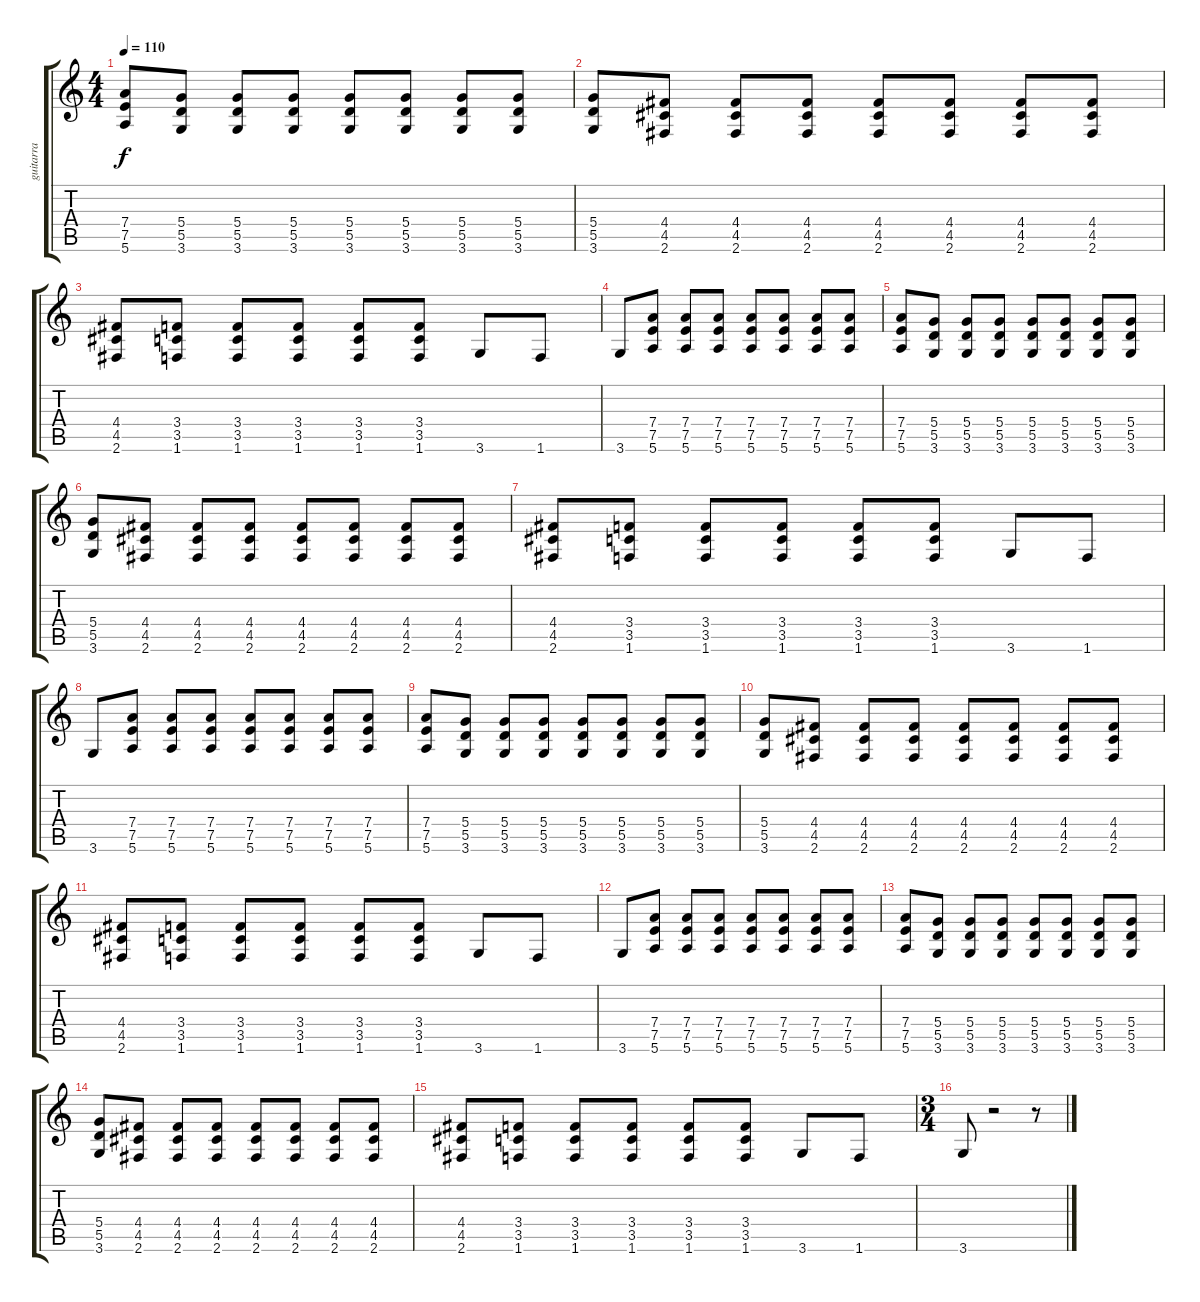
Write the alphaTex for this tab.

\track ("guitarra" "guitarra") {instrument electricguitarclean}
\staff {score tabs}
\tuning (E4 B3 G3 D3 A2 E2) {hide}
\ts (4 4)
\tempo 110
\clef g2
\ks c
(7.4 7.5 5.6).8{dy f} (5.4 5.5 3.6).8 (5.4 5.5 3.6).8 (5.4 5.5 3.6).8 (5.4 5.5 3.6).8 (5.4 5.5 3.6).8 (5.4 5.5 3.6).8 (5.4 5.5 3.6).8 |
(5.4 5.5 3.6).8 (4.4 4.5 2.6).8 (4.4 4.5 2.6).8 (4.4 4.5 2.6).8 (4.4 4.5 2.6).8 (4.4 4.5 2.6).8 (4.4 4.5 2.6).8 (4.4 4.5 2.6).8 |
(4.4 4.5 2.6).8 (3.4 3.5 1.6).8 (3.4 3.5 1.6).8 (3.4 3.5 1.6).8 (3.4 3.5 1.6).8 (3.4 3.5 1.6).8 3.6.8 1.6.8 |
3.6.8 (7.4 7.5 5.6).8 (7.4 7.5 5.6).8 (7.4 7.5 5.6).8 (7.4 7.5 5.6).8 (7.4 7.5 5.6).8 (7.4 7.5 5.6).8 (7.4 7.5 5.6).8 |
(7.4 7.5 5.6).8 (5.4 5.5 3.6).8 (5.4 5.5 3.6).8 (5.4 5.5 3.6).8 (5.4 5.5 3.6).8 (5.4 5.5 3.6).8 (5.4 5.5 3.6).8 (5.4 5.5 3.6).8 |
(5.4 5.5 3.6).8 (4.4 4.5 2.6).8 (4.4 4.5 2.6).8 (4.4 4.5 2.6).8 (4.4 4.5 2.6).8 (4.4 4.5 2.6).8 (4.4 4.5 2.6).8 (4.4 4.5 2.6).8 |
(4.4 4.5 2.6).8 (3.4 3.5 1.6).8 (3.4 3.5 1.6).8 (3.4 3.5 1.6).8 (3.4 3.5 1.6).8 (3.4 3.5 1.6).8 3.6.8 1.6.8 |
3.6.8 (7.4 7.5 5.6).8 (7.4 7.5 5.6).8 (7.4 7.5 5.6).8 (7.4 7.5 5.6).8 (7.4 7.5 5.6).8 (7.4 7.5 5.6).8 (7.4 7.5 5.6).8 |
(7.4 7.5 5.6).8 (5.4 5.5 3.6).8 (5.4 5.5 3.6).8 (5.4 5.5 3.6).8 (5.4 5.5 3.6).8 (5.4 5.5 3.6).8 (5.4 5.5 3.6).8 (5.4 5.5 3.6).8 |
(5.4 5.5 3.6).8 (4.4 4.5 2.6).8 (4.4 4.5 2.6).8 (4.4 4.5 2.6).8 (4.4 4.5 2.6).8 (4.4 4.5 2.6).8 (4.4 4.5 2.6).8 (4.4 4.5 2.6).8 |
(4.4 4.5 2.6).8 (3.4 3.5 1.6).8 (3.4 3.5 1.6).8 (3.4 3.5 1.6).8 (3.4 3.5 1.6).8 (3.4 3.5 1.6).8 3.6.8 1.6.8 |
3.6.8 (7.4 7.5 5.6).8 (7.4 7.5 5.6).8 (7.4 7.5 5.6).8 (7.4 7.5 5.6).8 (7.4 7.5 5.6).8 (7.4 7.5 5.6).8 (7.4 7.5 5.6).8 |
(7.4 7.5 5.6).8 (5.4 5.5 3.6).8 (5.4 5.5 3.6).8 (5.4 5.5 3.6).8 (5.4 5.5 3.6).8 (5.4 5.5 3.6).8 (5.4 5.5 3.6).8 (5.4 5.5 3.6).8 |
(5.4 5.5 3.6).8 (4.4 4.5 2.6).8 (4.4 4.5 2.6).8 (4.4 4.5 2.6).8 (4.4 4.5 2.6).8 (4.4 4.5 2.6).8 (4.4 4.5 2.6).8 (4.4 4.5 2.6).8 |
(4.4 4.5 2.6).8 (3.4 3.5 1.6).8 (3.4 3.5 1.6).8 (3.4 3.5 1.6).8 (3.4 3.5 1.6).8 (3.4 3.5 1.6).8 3.6.8 1.6.8 |
\ts (3 4)
3.6.8 r.2 r.8
